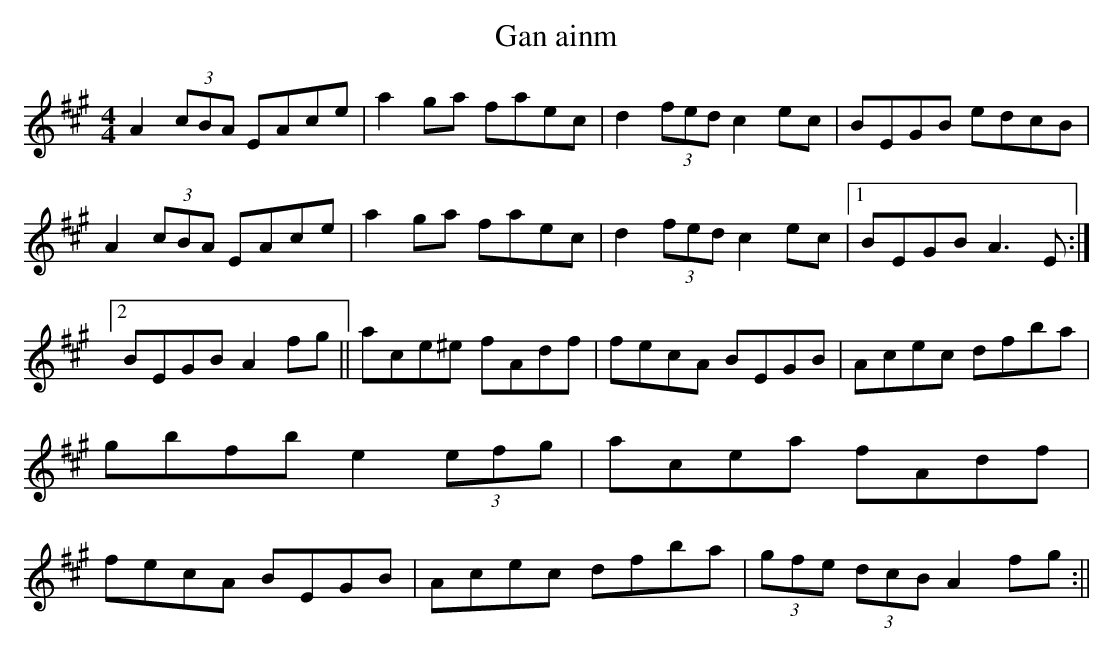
X:1
T:Gan ainm
M:4/4
L:1/8
K:A
A2 (3cBA EAce|a2ga faec|d2(3fed c2ec|BEGB edcB|\
A2 (3cBA EAce|a2ga faec|d2(3fed c2ec|1 BEGB A3E:|2 BEGB A2fg||\
ace^e fAdf|fecA BEGB|Acec dfba|gbfb e2 (3efg|\
acea fAdf|fecA BEGB|Acec dfba|(3gfe (3dcB A2fg:||\
